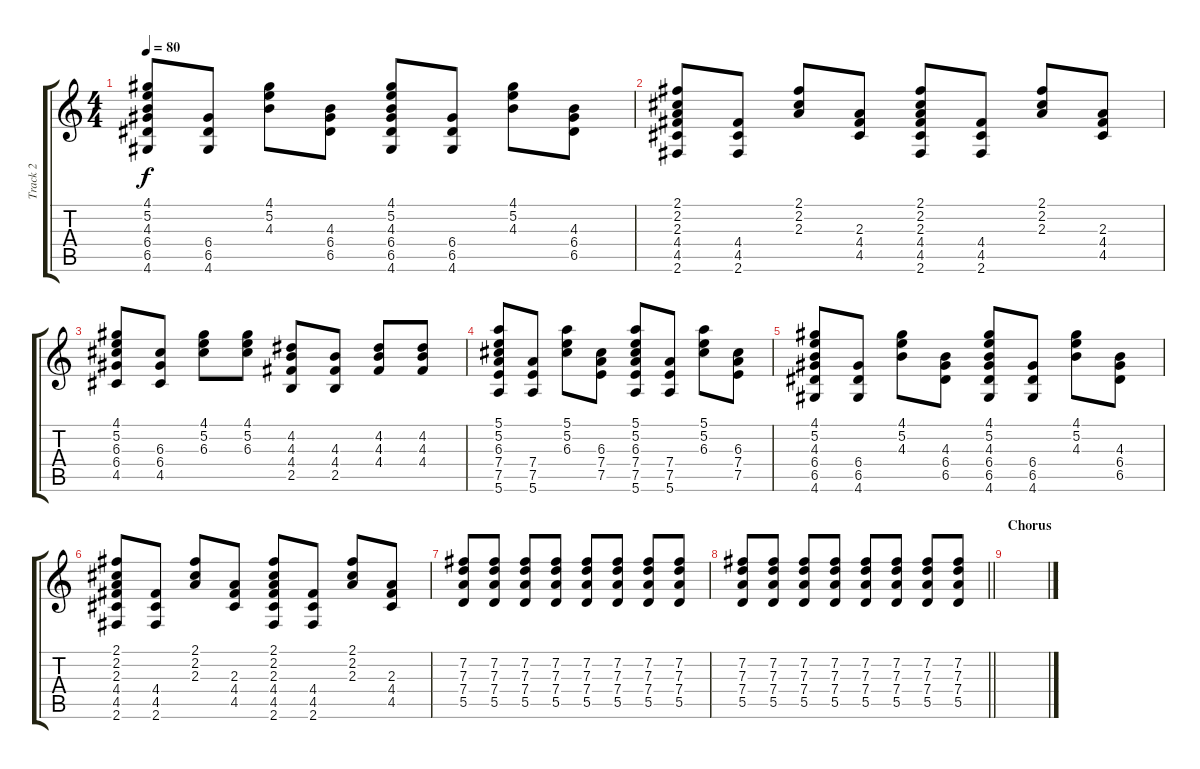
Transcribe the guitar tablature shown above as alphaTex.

\track ("Track 2" "Track 2") {instrument acousticguitarsteel}
\staff {score tabs}
\tuning (E4 B3 G3 D3 A2 E2) {hide}
\ts (4 4)
\tempo 80
\clef g2
\ks c
(4.1 5.2 4.3 6.4 6.5 4.6).8{dy f} (6.4 6.5 4.6).8 (4.1 5.2 4.3).8 (4.3 6.4 6.5).8 (4.1 5.2 4.3 6.4 6.5 4.6).8 (6.4 6.5 4.6).8 (4.1 5.2 4.3).8 (4.3 6.4 6.5).8 |
(2.1 2.2 2.3 4.4 4.5 2.6).8 (4.4 4.5 2.6).8 (2.1 2.2 2.3).8 (2.3 4.4 4.5).8 (2.1 2.2 2.3 4.4 4.5 2.6).8 (4.4 4.5 2.6).8 (2.1 2.2 2.3).8 (2.3 4.4 4.5).8 |
(4.1 5.2 6.3 6.4 4.5).8 (6.3 6.4 4.5).8 (4.1 5.2 6.3).8 (4.1 5.2 6.3).8 (4.2 4.3 4.4 2.5).8 (4.3 4.4 2.5).8 (4.2 4.3 4.4).8 (4.2 4.3 4.4).8 |
(5.1 5.2 6.3 7.4 7.5 5.6).8 (7.4 7.5 5.6).8 (5.1 5.2 6.3).8 (6.3 7.4 7.5).8 (5.1 5.2 6.3 7.4 7.5 5.6).8 (7.4 7.5 5.6).8 (5.1 5.2 6.3).8 (6.3 7.4 7.5).8 |
(4.1 5.2 4.3 6.4 6.5 4.6).8 (6.4 6.5 4.6).8 (4.1 5.2 4.3).8 (4.3 6.4 6.5).8 (4.1 5.2 4.3 6.4 6.5 4.6).8 (6.4 6.5 4.6).8 (4.1 5.2 4.3).8 (4.3 6.4 6.5).8 |
(2.1 2.2 2.3 4.4 4.5 2.6).8 (4.4 4.5 2.6).8 (2.1 2.2 2.3).8 (2.3 4.4 4.5).8 (2.1 2.2 2.3 4.4 4.5 2.6).8 (4.4 4.5 2.6).8 (2.1 2.2 2.3).8 (2.3 4.4 4.5).8 |
(7.2 7.3 7.4 5.5).8 (7.2 7.3 7.4 5.5).8 (7.2 7.3 7.4 5.5).8 (7.2 7.3 7.4 5.5).8 (7.2 7.3 7.4 5.5).8 (7.2 7.3 7.4 5.5).8 (7.2 7.3 7.4 5.5).8 (7.2 7.3 7.4 5.5).8 |
\barLineRight lightlight
(7.2 7.3 7.4 5.5).8 (7.2 7.3 7.4 5.5).8 (7.2 7.3 7.4 5.5).8 (7.2 7.3 7.4 5.5).8 (7.2 7.3 7.4 5.5).8 (7.2 7.3 7.4 5.5).8 (7.2 7.3 7.4 5.5).8 (7.2 7.3 7.4 5.5).8 |
\section ("" "Chorus")
